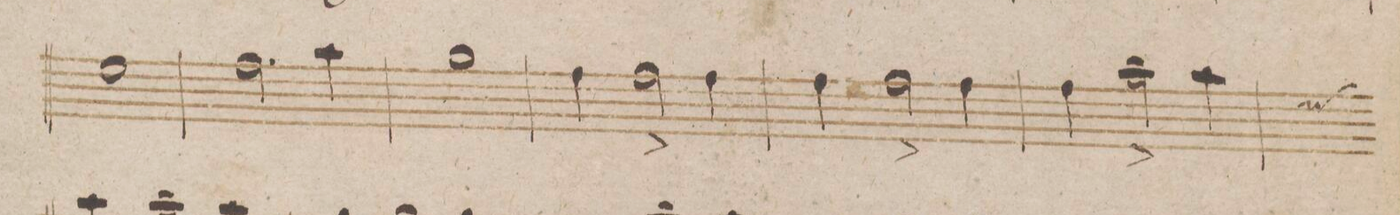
**kern	**dynam
*I"Clarinetto 1mo in B.	*
*clefG2	*
*k[b-]	*
*met(c|)	*
*M2/2	*
1dd	.
=27	=27
2.ee\	.
4gg\	.
=28	=28
1ff	.
=29	=29
4ee\	.
2ee^<\	.
4ee\	.
=30	=30
4ee\	.
2ee^<\	.
4ee\	.
=31	=31
4ee\	.
2gg^<\	.
4gg\	.
*custos:dd	*
=32	=32
*-	*-
